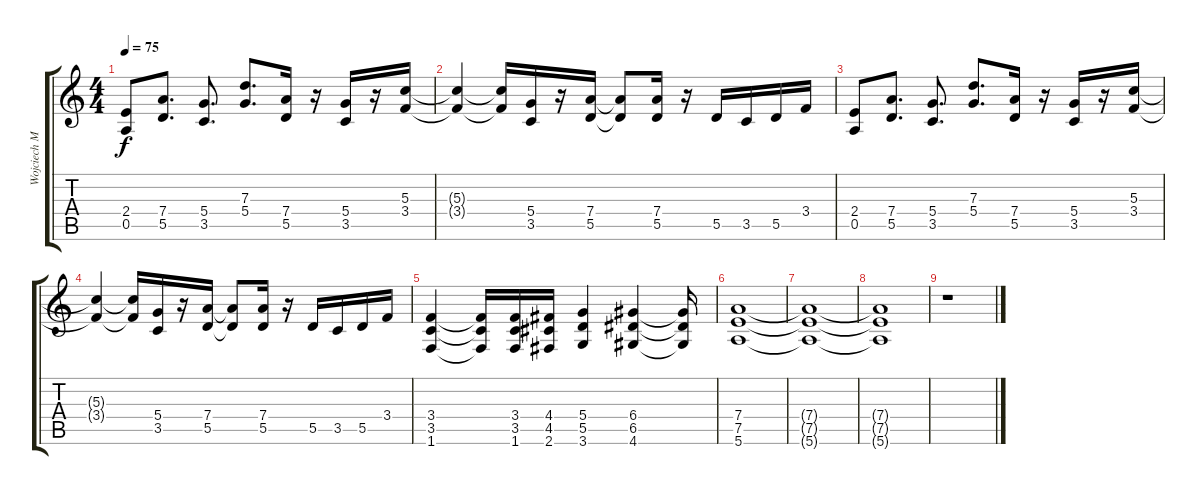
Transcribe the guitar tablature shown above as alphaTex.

\track ("Wojciech Mrowiec" "Wojciech M") {instrument distortionguitar}
\staff {score tabs}
\tuning (E4 B3 G3 D3 A2 E2) {hide}
\ts (4 4)
\tempo 75
\clef g2
\ks c
(2.4 0.5).8{dy f} (7.4 5.5).8{d} (5.4 3.5).8{d} (7.3 5.4).8{d} (7.4 5.5).16 r.16 (5.4 3.5).16 r.16 (5.3 3.4).16 |
(5.3{t} 3.4{t}).4 (5.3{t} 3.4{t}).16 (5.4 3.5).16 r.16 (7.4 5.5).16 (7.4{t} 5.5{t}).8 (7.4 5.5).16 r.16 5.5.16 3.5.16 5.5.16 3.4.16 |
(2.4 0.5).8 (7.4 5.5).8{d} (5.4 3.5).8{d} (7.3 5.4).8{d} (7.4 5.5).16 r.16 (5.4 3.5).16 r.16 (5.3 3.4).16 |
(5.3{t} 3.4{t}).4 (5.3{t} 3.4{t}).16 (5.4 3.5).16 r.16 (7.4 5.5).16 (7.4{t} 5.5{t}).8 (7.4 5.5).16 r.16 5.5.16 3.5.16 5.5.16 3.4.16 |
(3.4 3.5 1.6).4 (3.4{t} 3.5{t} 1.6{t}).16 (3.4 3.5 1.6).16 (4.4 4.5 2.6).16 (5.4 5.5 3.6).4 (6.4 6.5 4.6).4 (6.4{t} 6.5{t} 4.6{t}).16 |
(7.4 7.5 5.6).1 |
(7.4{t} 7.5{t} 5.6{t}).1 |
(7.4{t} 7.5{t} 5.6{t}).1 |
r.1
